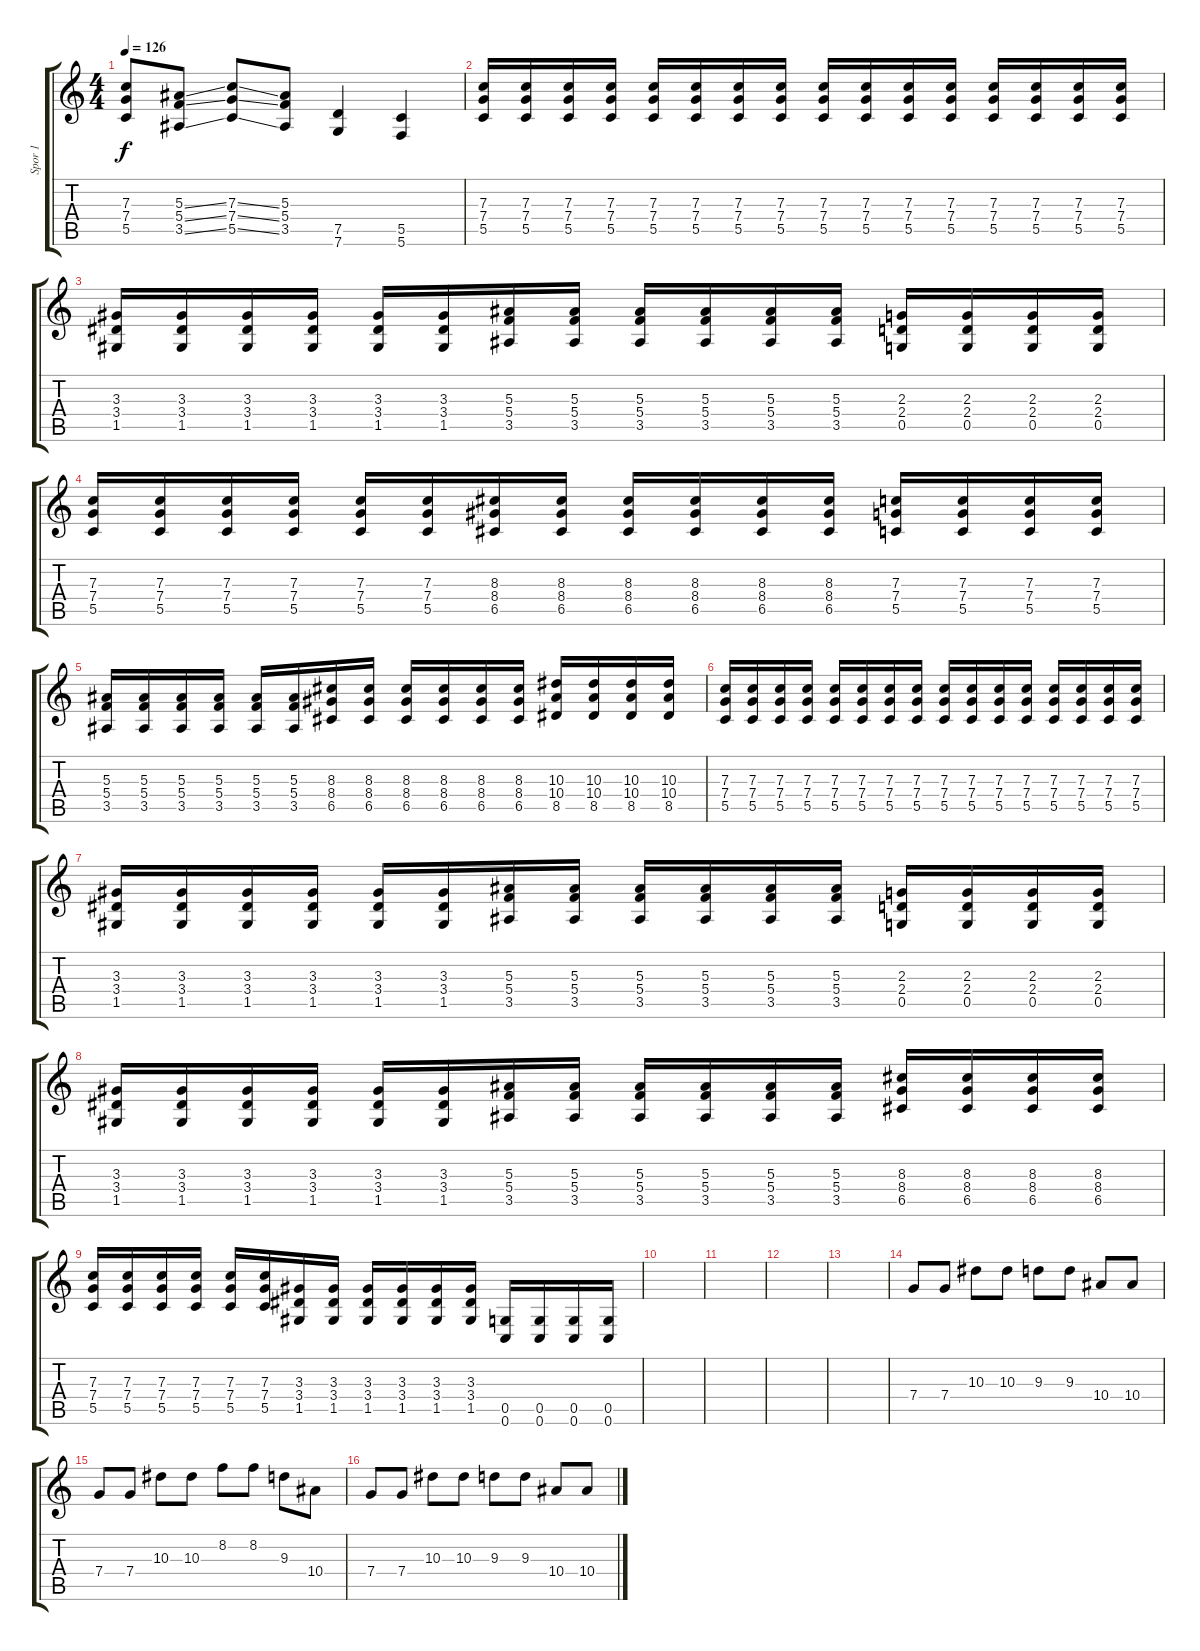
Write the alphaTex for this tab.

\track ("Spor 1" "Spor 1") {instrument distortionguitar}
\staff {score tabs}
\tuning (D4 A3 F3 C3 G2 C2) {hide}
\ts (4 4)
\tempo 126
\clef g2
\ks c
(7.3{t} 7.4{t} 5.5{t}).8{dy f} (5.3{ss} 5.4{ss} 3.5{ss}).8 (7.3{ss} 7.4{ss} 5.5{ss}).8 (5.3 5.4 3.5).8 (7.5 7.6).4 (5.5 5.6).4 |
(7.3 7.4 5.5).16 (7.3 7.4 5.5).16 (7.3 7.4 5.5).16 (7.3 7.4 5.5).16 (7.3 7.4 5.5).16 (7.3 7.4 5.5).16 (7.3 7.4 5.5).16 (7.3 7.4 5.5).16 (7.3 7.4 5.5).16 (7.3 7.4 5.5).16 (7.3 7.4 5.5).16 (7.3 7.4 5.5).16 (7.3 7.4 5.5).16 (7.3 7.4 5.5).16 (7.3 7.4 5.5).16 (7.3 7.4 5.5).16 |
(3.3 3.4 1.5).16 (3.3 3.4 1.5).16 (3.3 3.4 1.5).16 (3.3 3.4 1.5).16 (3.3 3.4 1.5).16 (3.3 3.4 1.5).16 (5.3 5.4 3.5).16 (5.3 5.4 3.5).16 (5.3 5.4 3.5).16 (5.3 5.4 3.5).16 (5.3 5.4 3.5).16 (5.3 5.4 3.5).16 (2.3 2.4 0.5).16 (2.3 2.4 0.5).16 (2.3 2.4 0.5).16 (2.3 2.4 0.5).16 |
(7.3 7.4 5.5).16 (7.3 7.4 5.5).16 (7.3 7.4 5.5).16 (7.3 7.4 5.5).16 (7.3 7.4 5.5).16 (7.3 7.4 5.5).16 (8.3 8.4 6.5).16 (8.3 8.4 6.5).16 (8.3 8.4 6.5).16 (8.3 8.4 6.5).16 (8.3 8.4 6.5).16 (8.3 8.4 6.5).16 (7.3 7.4 5.5).16 (7.3 7.4 5.5).16 (7.3 7.4 5.5).16 (7.3 7.4 5.5).16 |
(5.3 5.4 3.5).16 (5.3 5.4 3.5).16 (5.3 5.4 3.5).16 (5.3 5.4 3.5).16 (5.3 5.4 3.5).16 (5.3 5.4 3.5).16 (8.3 8.4 6.5).16 (8.3 8.4 6.5).16 (8.3 8.4 6.5).16 (8.3 8.4 6.5).16 (8.3 8.4 6.5).16 (8.3 8.4 6.5).16 (10.3 10.4 8.5).16 (10.3 10.4 8.5).16 (10.3 10.4 8.5).16 (10.3 10.4 8.5).16 |
(7.3 7.4 5.5).16 (7.3 7.4 5.5).16 (7.3 7.4 5.5).16 (7.3 7.4 5.5).16 (7.3 7.4 5.5).16 (7.3 7.4 5.5).16 (7.3 7.4 5.5).16 (7.3 7.4 5.5).16 (7.3 7.4 5.5).16 (7.3 7.4 5.5).16 (7.3 7.4 5.5).16 (7.3 7.4 5.5).16 (7.3 7.4 5.5).16 (7.3 7.4 5.5).16 (7.3 7.4 5.5).16 (7.3 7.4 5.5).16 |
(3.3 3.4 1.5).16 (3.3 3.4 1.5).16 (3.3 3.4 1.5).16 (3.3 3.4 1.5).16 (3.3 3.4 1.5).16 (3.3 3.4 1.5).16 (5.3 5.4 3.5).16 (5.3 5.4 3.5).16 (5.3 5.4 3.5).16 (5.3 5.4 3.5).16 (5.3 5.4 3.5).16 (5.3 5.4 3.5).16 (2.3 2.4 0.5).16 (2.3 2.4 0.5).16 (2.3 2.4 0.5).16 (2.3 2.4 0.5).16 |
(3.3 3.4 1.5).16 (3.3 3.4 1.5).16 (3.3 3.4 1.5).16 (3.3 3.4 1.5).16 (3.3 3.4 1.5).16 (3.3 3.4 1.5).16 (5.3 5.4 3.5).16 (5.3 5.4 3.5).16 (5.3 5.4 3.5).16 (5.3 5.4 3.5).16 (5.3 5.4 3.5).16 (5.3 5.4 3.5).16 (8.3 8.4 6.5).16 (8.3 8.4 6.5).16 (8.3 8.4 6.5).16 (8.3 8.4 6.5).16 |
(7.3 7.4 5.5).16 (7.3 7.4 5.5).16 (7.3 7.4 5.5).16 (7.3 7.4 5.5).16 (7.3 7.4 5.5).16 (7.3 7.4 5.5).16 (3.3 3.4 1.5).16 (3.3 3.4 1.5).16 (3.3 3.4 1.5).16 (3.3 3.4 1.5).16 (3.3 3.4 1.5).16 (3.3 3.4 1.5).16 (0.5 0.6).16 (0.5 0.6).16 (0.5 0.6).16 (0.5 0.6).16 |
|
|
|
|
7.4.8 7.4.8 10.3.8 10.3.8 9.3.8 9.3.8 10.4.8 10.4.8 |
7.4.8 7.4.8 10.3.8 10.3.8 8.2.8 8.2.8 9.3.8 10.4.8 |
7.4.8 7.4.8 10.3.8 10.3.8 9.3.8 9.3.8 10.4.8 10.4.8
